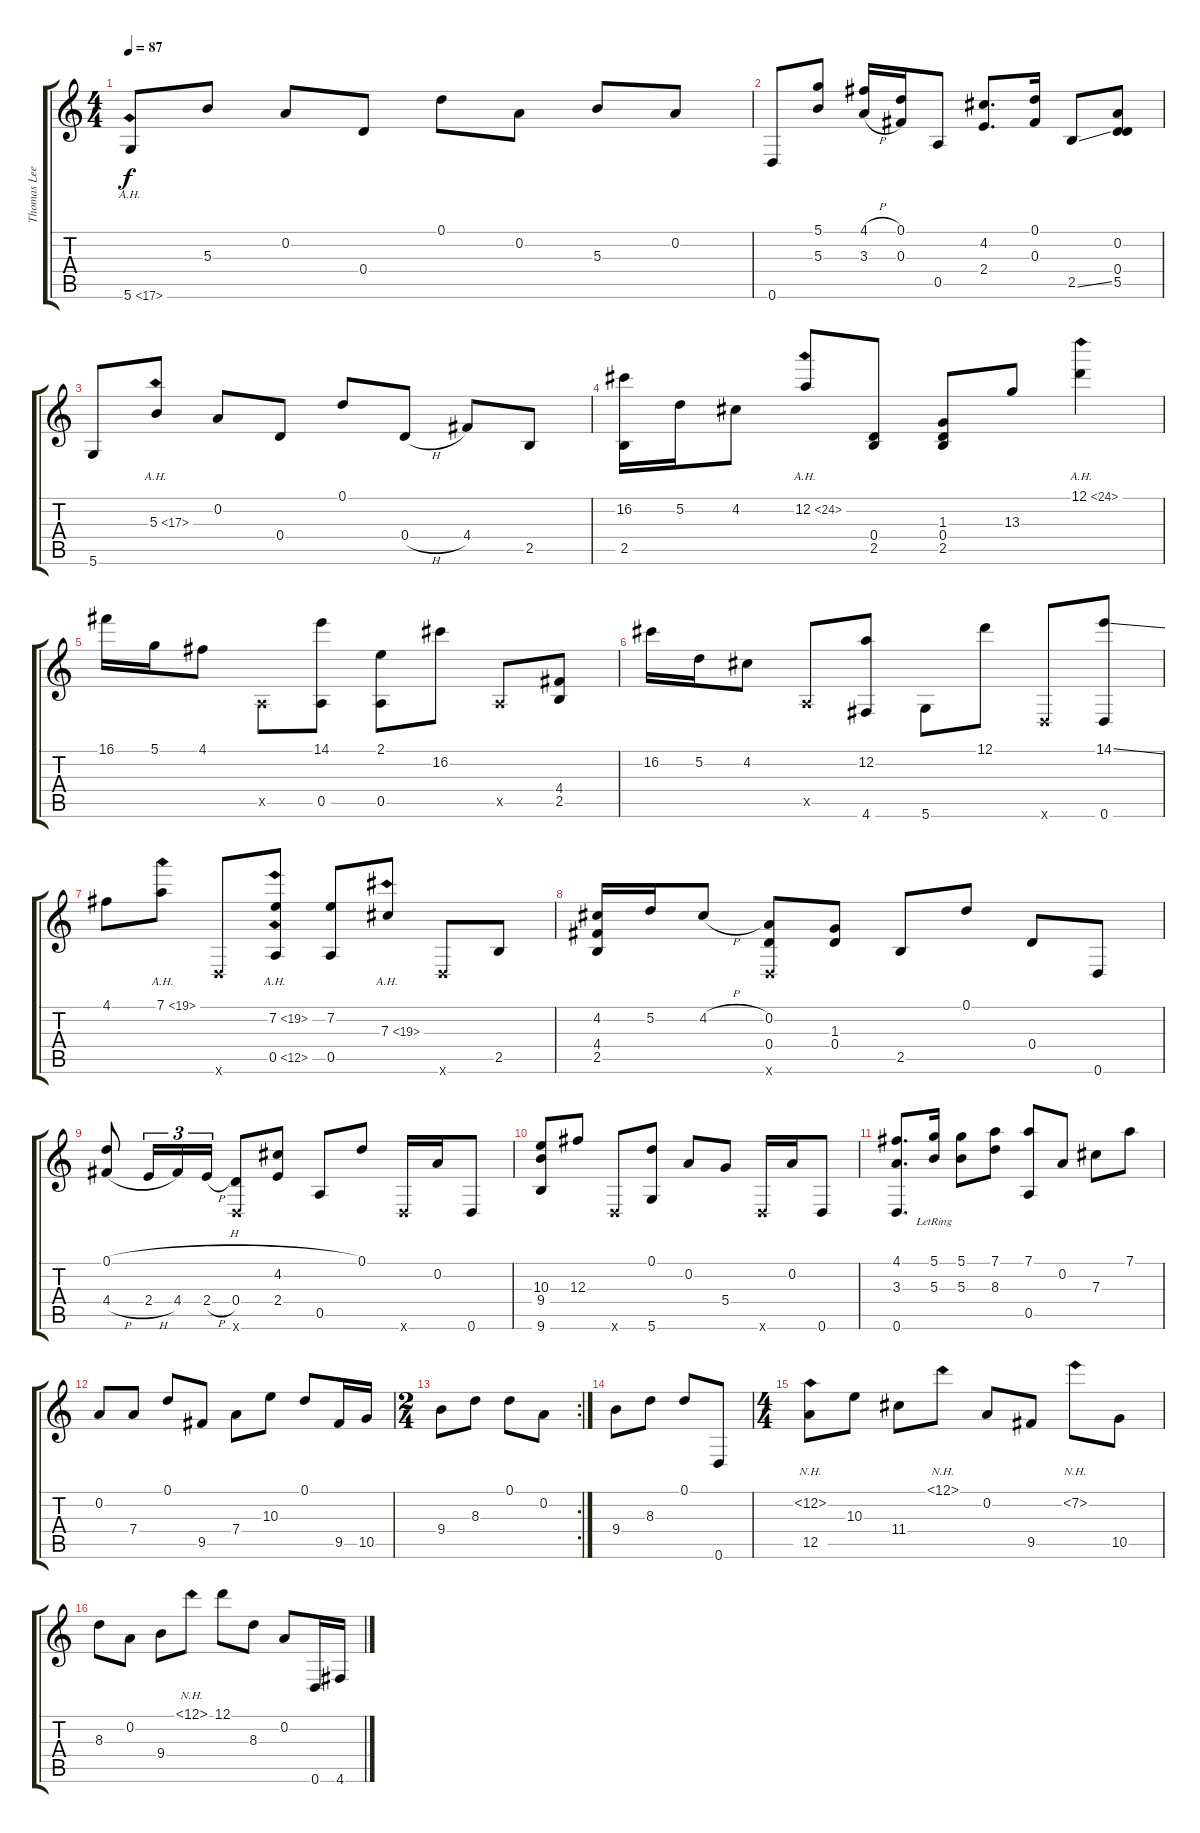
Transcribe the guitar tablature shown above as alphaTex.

\track ("Thomas Leeb" "Thomas Lee") {instrument acousticguitarnylon}
\staff {score tabs}
\tuning (D4 A3 Gb3 D3 A2 D2) {hide}
\ts (4 4)
\tempo 87
\clef g2
\ks c
5.6{ah 12}.8{dy f} 5.3.8 0.2.8 0.4.8 0.1.8 0.2.8 5.3.8 0.2.8 |
0.6.8 (5.1 5.3).8 (4.1{h} 3.3{h}).16 (0.1 0.3).16 0.5.8 (4.2 2.4).8{d} (0.1 0.3).16 2.5{ss}.8 (0.2 0.4 5.5).8 |
5.6.8 5.3{ah 12}.8 0.2.8 0.4.8 0.1.8 0.4{h}.8 4.4.8 2.5.8 |
(16.2 2.5).16 5.2.16 4.2.8 12.2{ah 12}.8 (0.4 2.5).8 (1.3 0.4 2.5).8 13.3.8 12.1{ah 12}.4 |
16.1.16 5.1.16 4.1.8 0.5{x}.8 (14.1 0.5).8 (2.1 0.5).8 16.2.8 0.5{x}.8 (4.4 2.5).8 |
16.2.16 5.2.16 4.2.8 0.5{x}.8 (12.2 4.6).8 5.6.8 12.1.8 0.6{x}.8 (14.1{ss} 0.6).8 |
4.1.8 7.1{ah 12}.8 0.6{x}.8 (7.2{ah 12} 0.5{ah 12}).8 (7.2 0.5).8 7.3{ah 12}.8 0.6{x}.8 2.5.8 |
(4.2 4.4 2.5).16 5.2.16 4.2{h}.8 (0.2 0.4 0.6{x}).8 (1.3 0.4).8 2.5.8 0.1.8 0.4.8 0.6.8 |
(0.1{h} 4.4{h}).8 2.4{h}.16{tu (3 2)} 4.4.16{tu (3 2)} 2.4{h}.16{tu (3 2)} (0.4 0.6{x}).8 (4.2 2.4).8 0.5.8 0.1.8 0.6{x}.16 0.2.16 0.6.8 |
(10.3 9.4 9.6).8 12.3.8 0.6{x}.8 (0.1 5.6).8 0.2.8 5.4.8 0.6{x}.16 0.2.16 0.6.8 |
(4.1 3.3 0.6).8{d} (5.1{lr} 5.3{lr}).16 (5.1 5.3).8 (7.1 8.3).8 (7.1 0.5).8 0.2.8 7.3.8 7.1.8 |
0.2.8 7.4.8 0.1.8 9.5.8 7.4.8 10.3.8 0.1.8 9.5.16 10.5.16 |
\rc 2
\ts (2 4)
9.4.8 8.3.8 0.1.8 0.2.8 |
9.4.8 8.3.8 0.1.8 0.6.8 |
\ts (4 4)
(12.2{nh} 12.5).8 10.3.8 11.4.8 12.1{nh}.8 0.2.8 9.5.8 7.2{nh}.8 10.5.8 |
8.3.8 0.2.8 9.4.8 12.1{nh}.8 12.1.8 8.3.8 0.2.8 0.6.16 4.6.16
